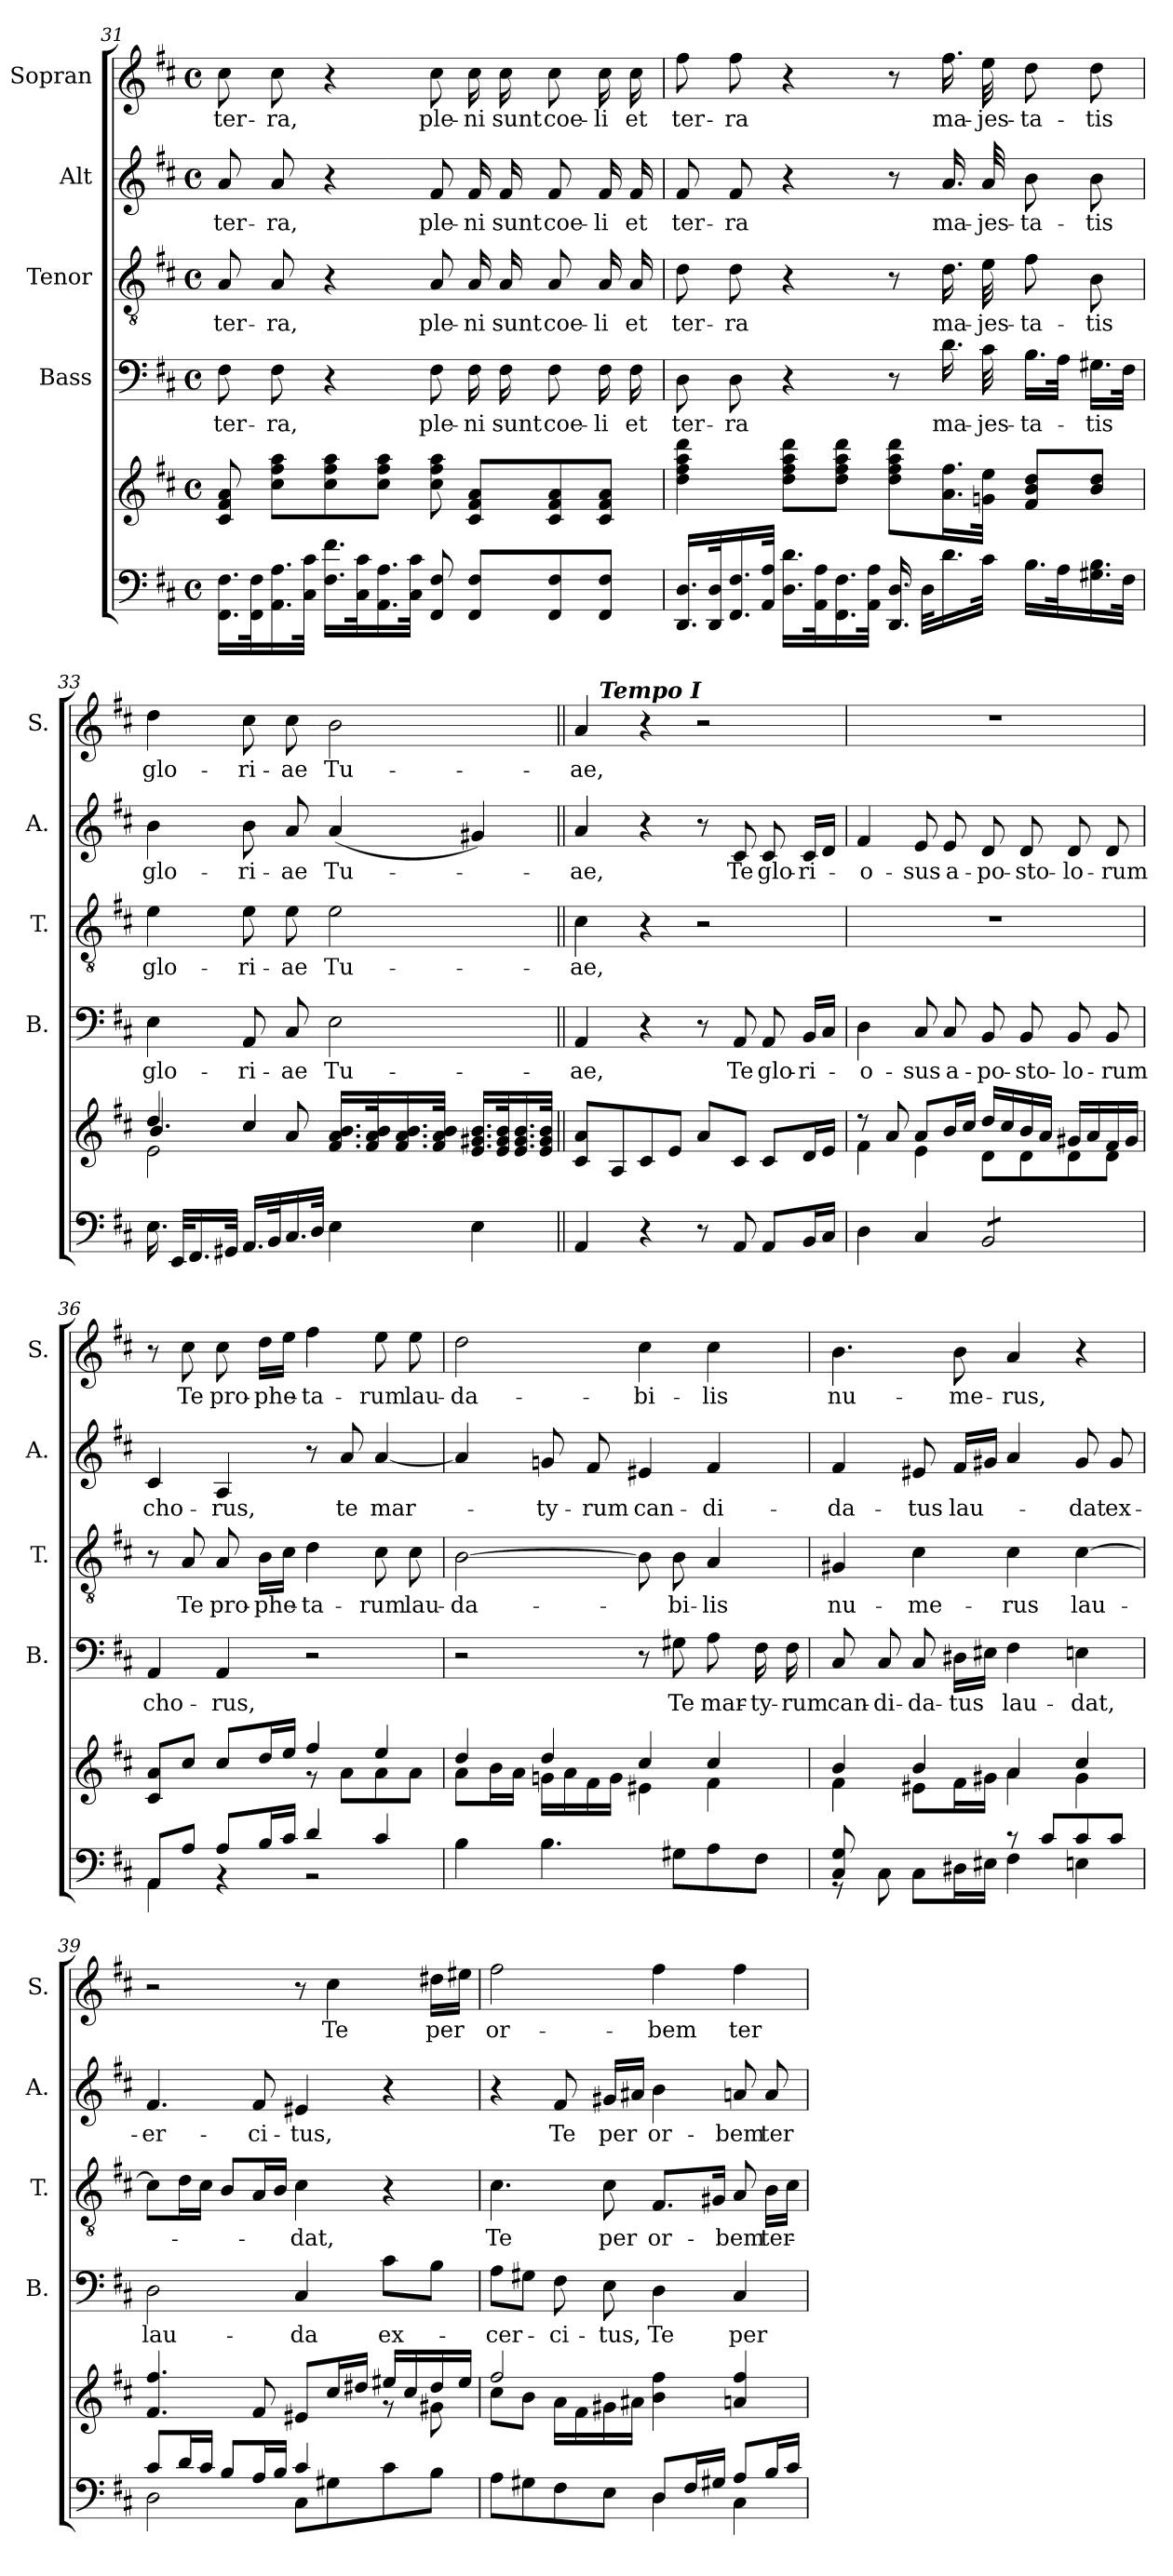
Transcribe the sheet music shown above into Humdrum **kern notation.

**kern	**kern	**kern	**text	**kern	**text	**kern	**text	**kern	**text
*part5	*part5	*part4	*part4	*part3	*part3	*part2	*part2	*part1	*part1
*staff6	*staff5	*staff4	*staff4	*staff3	*staff3	*staff2	*staff2	*staff1	*staff1
*	*	*I"Bass	*	*I"Tenor	*	*I"Alt	*	*I"Sopran	*
*	*	*I'B.	*	*I'T.	*	*I'A.	*	*I'S.	*
!!LO:LB:g=z
*clefF4	*clefG2	*clefF4	*	*clefGv2	*	*clefG2	*	*clefG2	*
*k[f#c#]	*k[f#c#]	*k[f#c#]	*	*k[f#c#]	*	*k[f#c#]	*	*k[f#c#]	*
*D:	*D:	*D:	*	*D:	*	*D:	*	*D:	*
*M4/4	*M4/4	*M4/4	*	*M4/4	*	*M4/4	*	*M4/4	*
*met(c)	*met(c)	*met(c)	*	*met(c)	*	*met(c)	*	*met(c)	*
=31	=31	=31	=31	=31	=31	=31	=31	=31	=31
!	!	!	!LO:LY:b	!	!LO:LY:b	!	!LO:LY:b	!	!LO:LY:b
16.FF#\ 16.F#\LL	8c#/ 8f#/ 8a/	8F#\	ter-	8A/	ter-	8a/	ter-	8cc#\	ter-
32FF#\ 32F#\k	.	.	.	.	.	.	.	.	.
!	!	!	!LO:LY:b	!	!LO:LY:b	!	!LO:LY:b	!	!LO:LY:b
16.AA\ 16.A\	8cc#\ 8ff#\ 8aa\L	8F#\	-ra,	8A/	-ra,	8a/	-ra,	8cc#\	-ra,
32C#\ 32c#\JJk	.	.	.	.	.	.	.	.	.
16.F#\ 16.f#\LL	8cc#\ 8ff#\ 8aa\	4r	.	4r	.	4r	.	4r	.
32C#\ 32c#\k	.	.	.	.	.	.	.	.	.
16.AA\ 16.A\	8cc#\ 8ff#\ 8aa\J	.	.	.	.	.	.	.	.
32C#\ 32c#\JJk	.	.	.	.	.	.	.	.	.
!	!	!	!LO:LY:b	!	!LO:LY:b	!	!LO:LY:b	!	!LO:LY:b
8FF#/ 8F#/	8cc#\ 8ff#\ 8aa\	8F#\	ple-	8A/	ple-	8f#/	ple-	8cc#\	ple-
!	!	!	!LO:LY:b	!	!LO:LY:b	!	!LO:LY:b	!	!LO:LY:b
8FF#/ 8F#/L	8c#/ 8f#/ 8a/L	16F#\	-ni	16A/	-ni	16f#/	-ni	16cc#\	-ni
!	!	!	!LO:LY:b	!	!LO:LY:b	!	!LO:LY:b	!	!LO:LY:b
.	.	16F#\	sunt	16A/	sunt	16f#/	sunt	16cc#\	sunt
!	!	!	!LO:LY:b	!	!LO:LY:b	!	!LO:LY:b	!	!LO:LY:b
8FF#/ 8F#/	8c#/ 8f#/ 8a/	8F#\	coe-	8A/	coe-	8f#/	coe-	8cc#\	coe-
!	!	!	!LO:LY:b	!	!LO:LY:b	!	!LO:LY:b	!	!LO:LY:b
8FF#/ 8F#/J	8c#/ 8f#/ 8a/J	16F#\	-li	16A/	-li	16f#/	-li	16cc#\	-li
!	!	!	!LO:LY:b	!	!LO:LY:b	!	!LO:LY:b	!	!LO:LY:b
.	.	16F#\	et	16A/	et	16f#/	et	16cc#\	et
=32	=32	=32	=32	=32	=32	=32	=32	=32	=32
!	!	!	!LO:LY:b	!	!LO:LY:b	!	!LO:LY:b	!	!LO:LY:b
16.DD/ 16.D/LL	4dd\ 4ff#\ 4aa\ 4ddd\	8D\	ter-	8d\	ter-	8f#/	ter-	8ff#\	ter-
32DD/ 32D/k	.	.	.	.	.	.	.	.	.
!	!	!	!LO:LY:b	!	!LO:LY:b	!	!LO:LY:b	!	!LO:LY:b
16.FF#/ 16.F#/	.	8D\	-ra	8d\	-ra	8f#/	-ra	8ff#\	-ra
32AA/ 32A/JJk	.	.	.	.	.	.	.	.	.
16.D\ 16.d\LL	8dd\ 8ff#\ 8aa\ 8ddd\L	4r	.	4r	.	4r	.	4r	.
32AA\ 32A\k	.	.	.	.	.	.	.	.	.
16.FF#\ 16.F#\	8dd\ 8ff#\ 8aa\ 8ddd\J	.	.	.	.	.	.	.	.
32AA\ 32A\JJk	.	.	.	.	.	.	.	.	.
16.DD/ 16.D/	8dd\ 8ff#\ 8aa\ 8ddd\L	8r	.	8r	.	8r	.	8r	.
32D\KLL	.	.	.	.	.	.	.	.	.
!	!	!	!LO:LY:b	!	!LO:LY:b	!	!LO:LY:b	!	!LO:LY:b
16.d\	16.a\ 16.ff#\L	16.d\	ma-	16.d\	ma-	16.a/	ma-	16.ff#\	ma-
!	!	!	!LO:LY:b	!	!LO:LY:b	!	!LO:LY:b	!	!LO:LY:b
32c#\JJk	32gn\ 32ee\JJk	32c#\	-jes-	32e\	-jes-	32a/	-jes-	32ee\	-jes-
!	!	!	!LO:LY:b	!	!LO:LY:b	!	!LO:LY:b	!	!LO:LY:b
16.B\LL	8f#/ 8b/ 8dd/L	16.B\LL	-ta-	8f#\	-ta-	8b\	-ta-	8dd\	-ta-
32A\k	.	32A\JJk	.	.	.	.	.	.	.
!	!	!	!LO:LY:b	!	!LO:LY:b	!	!LO:LY:b	!	!LO:LY:b
16.G#X\ 16.B\	8b/ 8dd/J	16.G#X\LL	-tis	8B\	-tis	8b\	-tis	8dd\	-tis
32F#\JJk	.	32F#\JJk	.	.	.	.	.	.	.
!!LO:PB:g=z
=33	=33	=33	=33	=33	=33	=33	=33	=33	=33
*	*^	*	*	*	*	*	*	*	*
*	*	*^	*	*	*	*	*	*	*	*
!	!	!	!	!	!LO:LY:b	!	!LO:LY:b	!	!LO:LY:b	!	!LO:LY:b
16.E\	4dd/	2e\	4.b/	4E\	glo-	4e\	glo-	4b\	glo-	4dd\	glo-
32EE/KLL	.	.	.	.	.	.	.	.	.	.	.
16.FF#/	.	.	.	.	.	.	.	.	.	.	.
32GG#X/JJk	.	.	.	.	.	.	.	.	.	.	.
!	!	!	!	!	!LO:LY:b	!	!LO:LY:b	!	!LO:LY:b	!	!LO:LY:b
16.AA/LL	4cc#/	.	.	8AA/	-ri-	8e\	-ri-	8b\	-ri-	8cc#\	-ri-
32BB/k	.	.	.	.	.	.	.	.	.	.	.
!	!	!	!	!	!LO:LY:b	!	!LO:LY:b	!	!LO:LY:b	!	!LO:LY:b
16.C#/	.	.	8a/	8C#/	-ae	8e\	-ae	8a/	-ae	8cc#\	-ae
32D/JJk	.	.	.	.	.	.	.	.	.	.	.
!	!	!	!	!	!LO:LY:b	!	!LO:LY:b	!	!LO:LY:b	!	!LO:LY:b
4E\	16.f#/ 16.a/ 16.b/LL	2ryy	2ryy	2E\	Tu-	2e\	Tu-	(<4a/	Tu-	2b\	Tu-
.	32f#/ 32a/ 32b/k	.	.	.	.	.	.	.	.	.	.
.	16.f#/ 16.a/ 16.b/	.	.	.	.	.	.	.	.	.	.
.	32f#/ 32a/ 32b/JJk	.	.	.	.	.	.	.	.	.	.
4E\	16.e/ 16.g#X/ 16.b/LL	.	.	.	.	.	.	4g#X/)	.	.	.
.	32e/ 32g#/ 32b/k	.	.	.	.	.	.	.	.	.	.
.	16.e/ 16.g#/ 16.b/	.	.	.	.	.	.	.	.	.	.
.	32e/ 32g#/ 32b/JJk	.	.	.	.	.	.	.	.	.	.
*	*v	*v	*v	*	*	*	*	*	*	*	*
=34||	=34||	=34||	=34||	=34||	=34||	=34||	=34||	=34||	=34||
!	!	!	!LO:LY:b	!	!LO:LY:b	!	!LO:LY:b	!	!LO:LY:b
*	*	*	*	*	*	*	*	*^	*
4AA/	8c#/ 8a/L	4AA/	-ae,	4c#\	-ae,	4a/	-ae,	4a/	16.ryy	-ae,
!	!	!	!	!	!	!	!	!	!LO:TX:a:Bi:t=Tempo I	!
.	.	.	.	.	.	.	.	.	2ryy	.
.	8A/	.	.	.	.	.	.	.	.	.
4r	8c#/	4r	.	4r	.	4r	.	4r	.	.
.	8e/J	.	.	.	.	.	.	.	.	.
8r	8a/L	8r	.	2r	.	8r	.	2r	.	.
.	.	.	.	.	.	.	.	.	4ryy	.
!	!	!	!LO:LY:b	!	!	!	!LO:LY:b	!	!	!
8AA/	8c#/J	8AA/	Te	.	.	8c#/	Te	.	.	.
!	!	!	!LO:LY:b	!	!	!	!LO:LY:b	!	!	!
8AA/L	8c#/L	8AA/	glo-	.	.	8c#/	glo-	.	.	.
.	.	.	.	.	.	.	.	.	8ryy	.
!	!	!	!LO:LY:b	!	!	!	!LO:LY:b	!	!	!
16BB/L	16d/L	16BB/LL	-ri-	.	.	16c#/LL	-ri-	.	.	.
16C#/JJ	16e/JJ	16C#/JJ	.	.	.	16d/JJ	.	.	.	.
.	.	.	.	.	.	.	.	.	32ryy	.
=35	=35	=35	=35	=35	=35	=35	=35	=35	=35	=35
*	*^	*	*	*	*	*	*	*	*	*
!	!	!	!	!LO:LY:b	!	!	!	!LO:LY:b	!	!	!
*	*	*	*	*	*	*	*	*	*v	*v	*
4D\	8rdd	4f#\	4D\	-o-	1r	.	4f#/	-o-	1r	.
.	8a/	.	.	.	.	.	.	.	.	.
!	!	!	!	!LO:LY:b	!	!	!	!LO:LY:b	!	!
4C#/	8a/L	4e\	8C#/	-sus	.	.	8e/	-sus	.	.
!	!	!	!	!LO:LY:b	!	!	!	!LO:LY:b	!	!
.	16b/L	.	8C#/	a-	.	.	8e/	a-	.	.
.	16cc#/JJ	.	.	.	.	.	.	.	.	.
!	!	!	!	!LO:LY:b	!	!	!	!LO:LY:b	!	!
*tremolo	*	*	*	*	*	*	*	*	*	*
*	*tremolo	*	*	*	*	*	*	*	*	*
8BB/L	16dd/LL	8d\L	8BB/	-po-	.	.	8d/	-po-	.	.
.	16cc#/	.	.	.	.	.	.	.	.	.
!	!	!	!	!LO:LY:b	!	!	!	!LO:LY:b	!	!
8BB/	16b/	8d\	8BB/	-sto-	.	.	8d/	-sto-	.	.
.	16a/JJ	.	.	.	.	.	.	.	.	.
!	!	!	!	!LO:LY:b	!	!	!	!LO:LY:b	!	!
8BB/	16g#X/LL	8d\	8BB/	-lo-	.	.	8d/	-lo-	.	.
.	16a/	.	.	.	.	.	.	.	.	.
!	!	!	!	!LO:LY:b	!	!	!	!LO:LY:b	!	!
8BB/J	16f#/	8d\J	8BB/	-rum	.	.	8d/	-rum	.	.
*	*Xtremolo	*	*	*	*	*	*	*	*	*
*Xtremolo	*	*	*	*	*	*	*	*	*	*
.	16g#/JJ	.	.	.	.	.	.	.	.	.
!!LO:LB:g=z
=36	=36	=36	=36	=36	=36	=36	=36	=36	=36	=36
*^	*	*	*	*	*	*	*	*	*	*
!	!	!	!	!	!LO:LY:b	!	!	!	!LO:LY:b	!	!
8AA/L	4AA\	8c#/ 8a/L	2ryy	4AA/	cho-	8r	.	4c#/	cho-	8r	.
!	!	!	!	!	!	!	!LO:LY:b	!	!	!	!LO:LY:b
8A/J	.	8cc#/J	.	.	.	8A/	Te	.	.	8cc#\	Te
!	!	!	!	!	!LO:LY:b	!	!LO:LY:b	!	!LO:LY:b	!	!LO:LY:b
8A/L	4rAA	8cc#/L	.	4AA/	-rus,	8A/	pro-	4A/	-rus,	8cc#\	pro-
!	!	!	!	!	!	!	!LO:LY:b	!	!	!	!LO:LY:b
16B/L	.	16dd/L	.	.	.	16B\LL	-phe-	.	.	16dd\LL	-phe-
16c#/JJ	.	16ee/JJ	.	.	.	16c#\JJ	.	.	.	16ee\JJ	.
!	!	!	!	!	!	!	!LO:LY:b	!	!	!	!LO:LY:b
4d/	2rBB	4ff#/	8rg	2r	.	4d\	-ta-	8r	.	4ff#\	-ta-
!	!	!	!	!	!	!	!	!	!LO:LY:b	!	!
.	.	.	8a\L	.	.	.	.	8a/	te	.	.
!	!	!	!	!	!	!	!LO:LY:b	!	!LO:LY:b	!	!LO:LY:b
4c#/	.	4ee/	8a\	.	.	8c#\	-rum	[4a/	mar-	8ee\	-rum
!	!	!	!	!	!	!	!LO:LY:b	!	!	!	!LO:LY:b
.	.	.	8a\J	.	.	8c#\	lau-	.	.	8ee\	lau-
*v	*v	*	*	*	*	*	*	*	*	*	*
=37	=37	=37	=37	=37	=37	=37	=37	=37	=37	=37
!	!	!	!	!	!	!LO:LY:b	!	!	!	!LO:LY:b
4B\	4dd/	8a\L	2r	.	[2B\	-da-	4a/]	.	2dd\	-da-
.	.	16b\L	.	.	.	.	.	.	.	.
.	.	16a\JJ	.	.	.	.	.	.	.	.
!	!	!	!	!	!	!	!	!LO:LY:b	!	!
4.B\	4dd/	16gn\LL	.	.	.	.	8gn/	-ty-	.	.
.	.	16a\	.	.	.	.	.	.	.	.
!	!	!	!	!	!	!	!	!LO:LY:b	!	!
.	.	16f#\	.	.	.	.	8f#/	-rum	.	.
.	.	16g\JJ	.	.	.	.	.	.	.	.
!	!	!	!	!	!	!	!	!LO:LY:b	!	!LO:LY:b
.	4cc#/	4e#X\	8r	.	8B\]	.	4e#X/	can-	4cc#\	-bi-
!	!	!	!	!LO:LY:b	!	!LO:LY:b	!	!	!	!
8G#X\L	.	.	8G#X\	Te	8B\	-bi-	.	.	.	.
!	!	!	!	!LO:LY:b	!	!LO:LY:b	!	!LO:LY:b	!	!LO:LY:b
8A\	4cc#/	4f#\	8A\	mar-	4A/	-lis	4f#/	-di-	4cc#\	-lis
!	!	!	!	!LO:LY:b	!	!	!	!	!	!
8F#\J	.	.	16F#\	-ty-	.	.	.	.	.	.
!	!	!	!	!LO:LY:b	!	!	!	!	!	!
.	.	.	16F#\	-rum	.	.	.	.	.	.
=38	=38	=38	=38	=38	=38	=38	=38	=38	=38	=38
*^	*	*	*	*	*	*	*	*	*	*
!	!	!	!	!	!LO:LY:b	!	!LO:LY:b	!	!LO:LY:b	!	!LO:LY:b
8C#/ 8G/	8rFF	4b/	4f#\	8C#/	can-	4G#X/	nu-	4f#/	-da-	4.b\	nu-
!	!	!	!	!	!LO:LY:b	!	!	!	!	!	!
4.ryy	8C#\	.	.	8C#/	-di-	.	.	.	.	.	.
!	!	!	!	!	!LO:LY:b	!	!LO:LY:b	!	!LO:LY:b	!	!
.	8C#\L	4b/	8e#X\L	8C#/	-da-	4c#\	-me-	8e#X/	-tus	.	.
!	!	!	!	!	!LO:LY:b	!	!	!	!LO:LY:b	!	!LO:LY:b
.	16D#X\L	.	16f#\L	16D#X\LL	-tus	.	.	16f#/LL	lau-	8b\	-me-
.	16E#X\JJ	.	16g#X\JJ	16E#X\JJ	.	.	.	16g#X/JJ	.	.	.
!	!	!	!	!	!LO:LY:b	!	!LO:LY:b	!	!	!	!LO:LY:b
8rc	4F#\	4a/	4a\	4F#\	lau-	4c#\	-rus	4a/	.	4a/	-rus,
8c#/L	.	.	.	.	.	.	.	.	.	.	.
!	!	!	!	!	!LO:LY:b	!	!LO:LY:b	!	!LO:LY:b	!	!
8c#/	4En\	4cc#/	4g#\	4En\	-dat,	[4c#\	lau-	8g#/	-dat	4r	.
!	!	!	!	!	!	!	!	!	!LO:LY:b	!	!
8c#/J	.	.	.	.	.	.	.	8g#/	ex-	.	.
!!LO:PB:g=z
=39	=39	=39	=39	=39	=39	=39	=39	=39	=39	=39	=39
!	!	!	!	!	!LO:LY:b	!	!	!	!LO:LY:b	!	!
8c#/L	2D\	4.f#/ 4.ff#/	2.ryy	2D\	lau-	8c#\L]	.	4.f#/	-er-	2r	.
16d/L	.	.	.	.	.	16d\L	.	.	.	.	.
16c#/JJ	.	.	.	.	.	16c#\JJ	.	.	.	.	.
8B/L	.	.	.	.	.	8B/L	.	.	.	.	.
!	!	!	!	!	!	!	!	!	!LO:LY:b	!	!
16A/L	.	8f#/	.	.	.	16A/L	.	8f#/	-ci-	.	.
16B/JJ	.	.	.	.	.	16B/JJ	.	.	.	.	.
!	!	!	!	!	!LO:LY:b	!	!LO:LY:b	!	!LO:LY:b	!	!
4c#/	8C#\L	8e#X/L	.	4C#/	-da	4c#\	-dat,	4e#X/	-tus,	8r	.
!	!	!	!	!	!	!	!	!	!	!	!LO:LY:b
.	8G#X\	16cc#/L	.	.	.	.	.	.	.	4cc#\	Te
.	.	16dd#X/JJ	.	.	.	.	.	.	.	.	.
!	!	!	!	!	!LO:LY:b	!	!	!	!	!	!
4ryy	8c#\	16ee#X/LL	8rg	8c#\L	ex-	4r	.	4r	.	.	.
.	.	16cc#/	.	.	.	.	.	.	.	.	.
!	!	!	!	!	!	!	!	!	!	!	!LO:LY:b
.	8B\J	16dd#/	8g#X\	8B\J	.	.	.	.	.	16dd#X\LL	per
.	.	16ee#/JJ	.	.	.	.	.	.	.	16ee#X\JJ	.
=40	=40	=40	=40	=40	=40	=40	=40	=40	=40	=40	=40
!	!	!	!	!	!LO:LY:b	!	!LO:LY:b	!	!	!	!LO:LY:b
2ryy	8A\L	2ff#/	8cc#\L	8A\L	-cer-	4.c#\	Te	4r	.	2ff#\	or-
.	8G#X\	.	8b\J	8G#X\J	.	.	.	.	.	.	.
!	!	!	!	!	!LO:LY:b	!	!	!	!LO:LY:b	!	!
.	8F#\	.	16a\LL	8F#\	-ci-	.	.	8f#/	Te	.	.
.	.	.	16f#\	.	.	.	.	.	.	.	.
!	!	!	!	!	!LO:LY:b	!	!LO:LY:b	!	!LO:LY:b	!	!
.	8E\J	.	16g#X\	8E\	-tus,	8c#\	per	16g#X/LL	per	.	.
.	.	.	16a#X\JJ	.	.	.	.	16a#X/JJ	.	.	.
!	!	!	!	!	!LO:LY:b	!	!LO:LY:b	!	!LO:LY:b	!	!LO:LY:b
8D/L	4D\	4b\ 4ff#\	2ryy	4D\	Te	8.F#/L	or-	4b\	or-	4ff#\	-bem
16F#/L	.	.	.	.	.	.	.	.	.	.	.
16G#X/JJ	.	.	.	.	.	16G#X/Jk	.	.	.	.	.
!	!	!	!	!	!LO:LY:b	!	!LO:LY:b	!	!LO:LY:b	!	!LO:LY:b
8A/L	4C#\	4an/ 4ff#/	.	4C#/	per	8A/	-bem	8an/	-bem	4ff#\	ter-
!	!	!	!	!	!	!	!LO:LY:b	!	!LO:LY:b	!	!
16B/L	.	.	.	.	.	16B\LL	ter-	8a/	ter-	.	.
16c#/JJ	.	.	.	.	.	16c#\JJ	.	.	.	.	.
*v	*v	*	*	*	*	*	*	*	*	*	*
*	*v	*v	*	*	*	*	*	*	*	*
=	=	=	=	=	=	=	=	=	=
*-	*-	*-	*-	*-	*-	*-	*-	*-	*-
